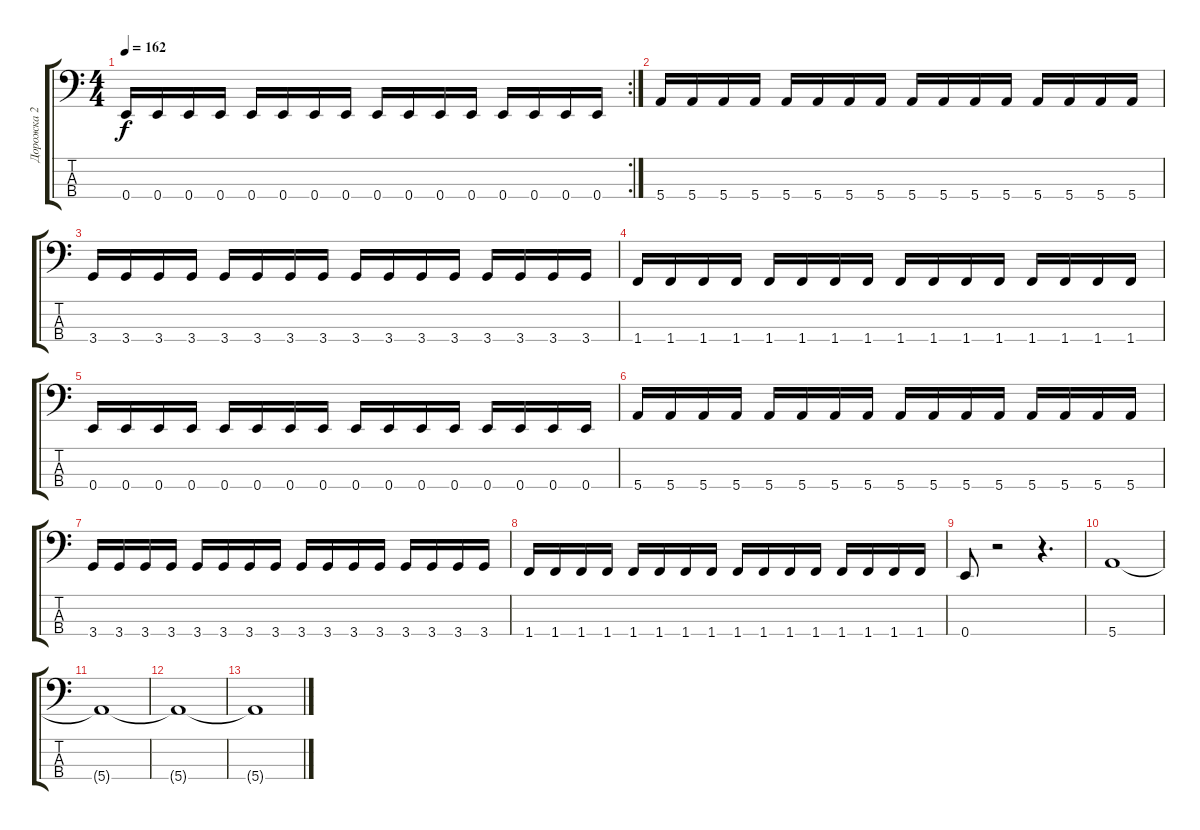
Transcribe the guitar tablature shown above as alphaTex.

\track ("Дорожка 2" "Дорожка 2") {instrument electricbasspick}
\staff {score tabs}
\tuning (G2 D2 A1 E1) {hide}
\rc 2
\ts (4 4)
\tempo 162
\clef f4
\ks c
0.4.16{dy f} 0.4.16 0.4.16 0.4.16 0.4.16 0.4.16 0.4.16 0.4.16 0.4.16 0.4.16 0.4.16 0.4.16 0.4.16 0.4.16 0.4.16 0.4.16 |
5.4.16 5.4.16 5.4.16 5.4.16 5.4.16 5.4.16 5.4.16 5.4.16 5.4.16 5.4.16 5.4.16 5.4.16 5.4.16 5.4.16 5.4.16 5.4.16 |
3.4.16 3.4.16 3.4.16 3.4.16 3.4.16 3.4.16 3.4.16 3.4.16 3.4.16 3.4.16 3.4.16 3.4.16 3.4.16 3.4.16 3.4.16 3.4.16 |
1.4.16 1.4.16 1.4.16 1.4.16 1.4.16 1.4.16 1.4.16 1.4.16 1.4.16 1.4.16 1.4.16 1.4.16 1.4.16 1.4.16 1.4.16 1.4.16 |
0.4.16 0.4.16 0.4.16 0.4.16 0.4.16 0.4.16 0.4.16 0.4.16 0.4.16 0.4.16 0.4.16 0.4.16 0.4.16 0.4.16 0.4.16 0.4.16 |
5.4.16 5.4.16 5.4.16 5.4.16 5.4.16 5.4.16 5.4.16 5.4.16 5.4.16 5.4.16 5.4.16 5.4.16 5.4.16 5.4.16 5.4.16 5.4.16 |
3.4.16 3.4.16 3.4.16 3.4.16 3.4.16 3.4.16 3.4.16 3.4.16 3.4.16 3.4.16 3.4.16 3.4.16 3.4.16 3.4.16 3.4.16 3.4.16 |
1.4.16 1.4.16 1.4.16 1.4.16 1.4.16 1.4.16 1.4.16 1.4.16 1.4.16 1.4.16 1.4.16 1.4.16 1.4.16 1.4.16 1.4.16 1.4.16 |
0.4.8 r.2 r.4{d} |
5.4.1 |
5.4{t}.1 |
5.4{t}.1 |
5.4{t}.1
